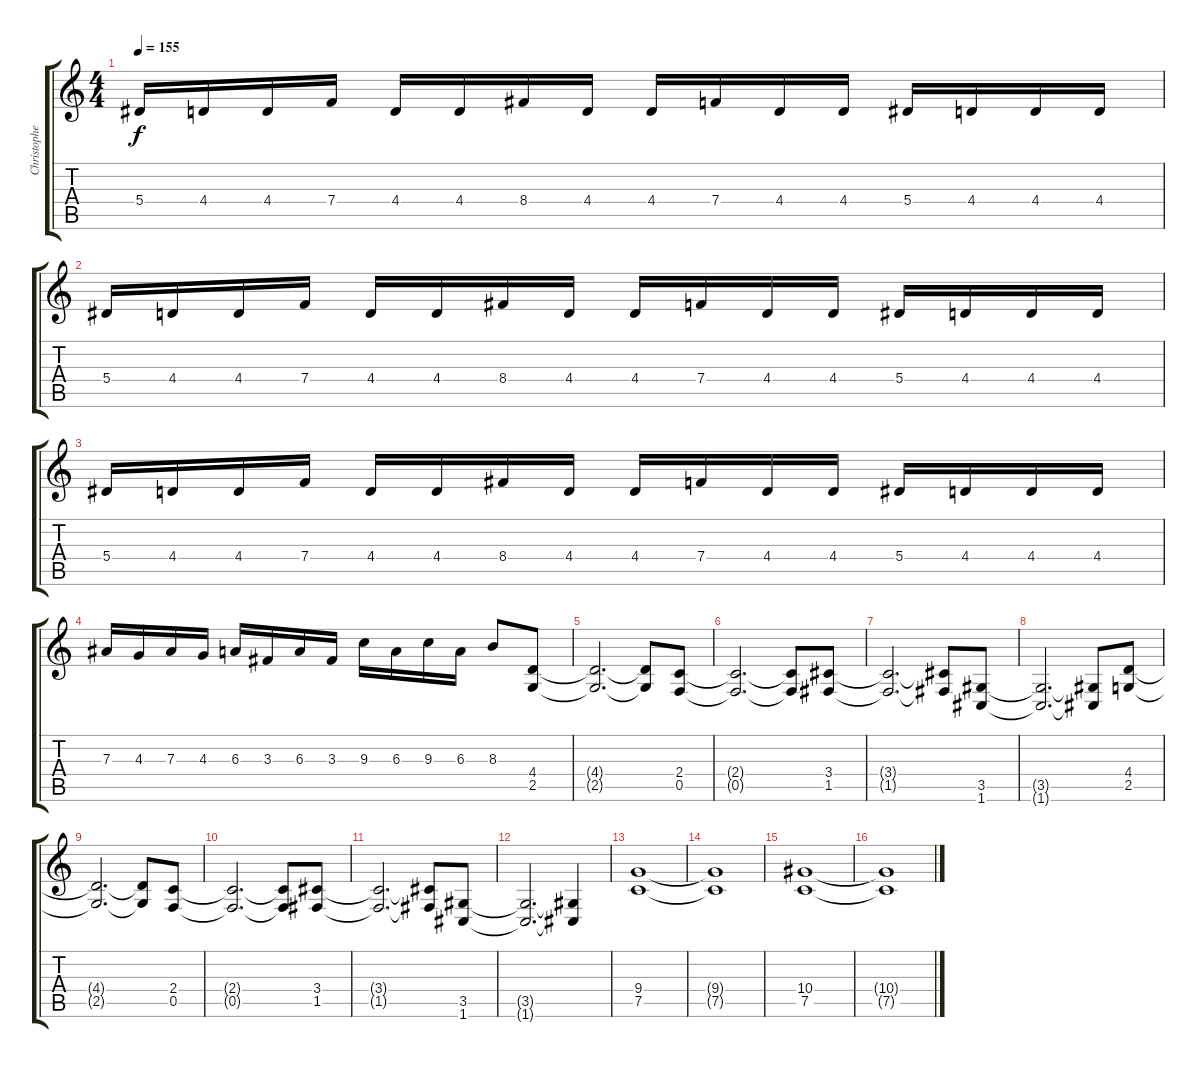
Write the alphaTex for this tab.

\track ("Christopher Amott" "Christophe") {instrument distortionguitar}
\staff {score tabs}
\tuning (C4 G3 Eb3 Bb2 F2 C2) {hide}
\ts (4 4)
\tempo 155
\clef g2
\ks c
5.4.16{dy f} 4.4.16 4.4.16 7.4.16 4.4.16 4.4.16 8.4.16 4.4.16 4.4.16 7.4.16 4.4.16 4.4.16 5.4.16 4.4.16 4.4.16 4.4.16 |
5.4.16 4.4.16 4.4.16 7.4.16 4.4.16 4.4.16 8.4.16 4.4.16 4.4.16 7.4.16 4.4.16 4.4.16 5.4.16 4.4.16 4.4.16 4.4.16 |
5.4.16 4.4.16 4.4.16 7.4.16 4.4.16 4.4.16 8.4.16 4.4.16 4.4.16 7.4.16 4.4.16 4.4.16 5.4.16 4.4.16 4.4.16 4.4.16 |
7.3.16 4.3.16 7.3.16 4.3.16 6.3.16 3.3.16 6.3.16 3.3.16 9.3.16 6.3.16 9.3.16 6.3.16 8.3.8 (4.4 2.5).8 |
(4.4{t} 2.5{t}).2{d} (4.4{t} 2.5{t}).8 (2.4 0.5).8 |
(2.4{t} 0.5{t}).2{d} (2.4{t} 0.5{t}).8 (3.4 1.5).8 |
(3.4{t} 1.5{t}).2{d} (3.4{t} 1.5{t}).8 (3.5 1.6).8 |
(3.5{t} 1.6{t}).2{d} (3.5{t} 1.6{t}).8 (4.4 2.5).8 |
(4.4{t} 2.5{t}).2{d} (4.4{t} 2.5{t}).8 (2.4 0.5).8 |
(2.4{t} 0.5{t}).2{d} (2.4{t} 0.5{t}).8 (3.4 1.5).8 |
(3.4{t} 1.5{t}).2{d} (3.4{t} 1.5{t}).8 (3.5 1.6).8 |
(3.5{t} 1.6{t}).2{d} (3.5{t} 1.6{t}).4 |
(9.4 7.5).1 |
(9.4{t} 7.5{t}).1 |
(10.4 7.5).1 |
(10.4{t} 7.5{t}).1
